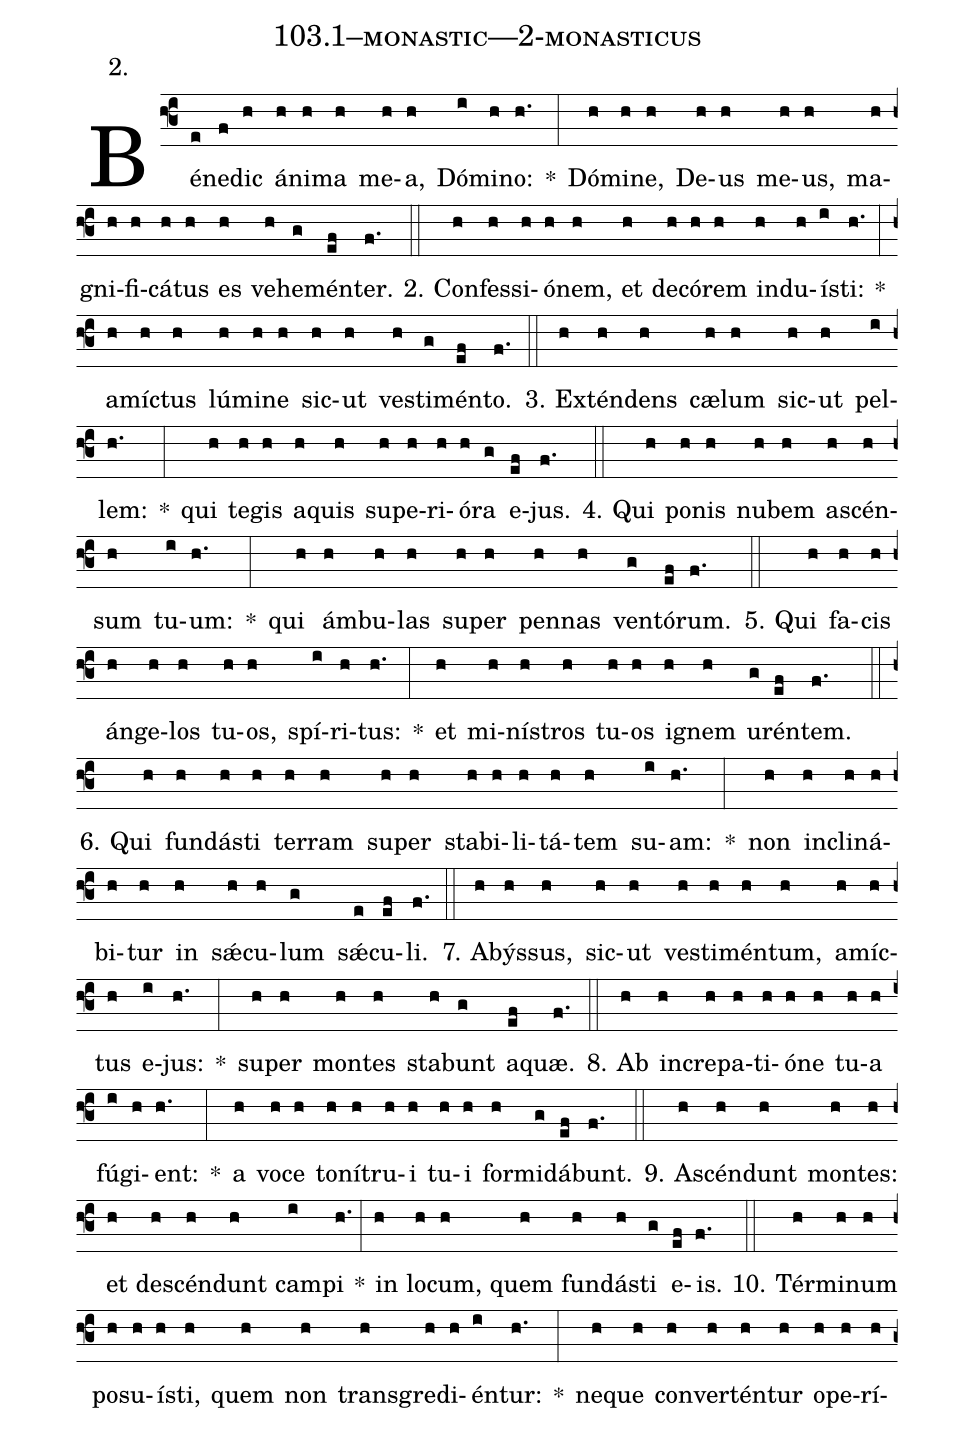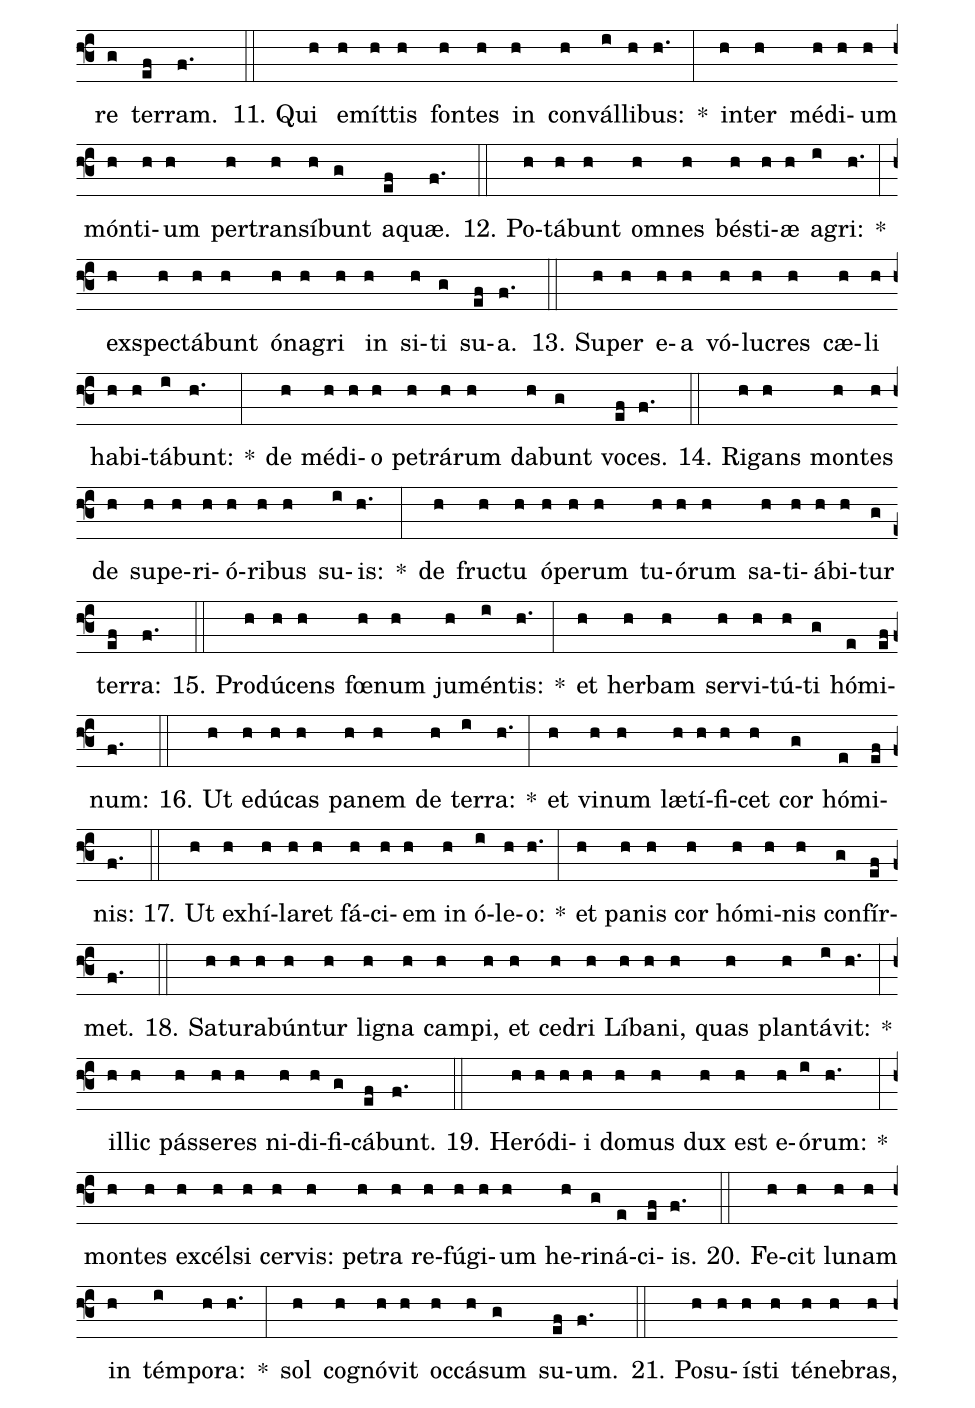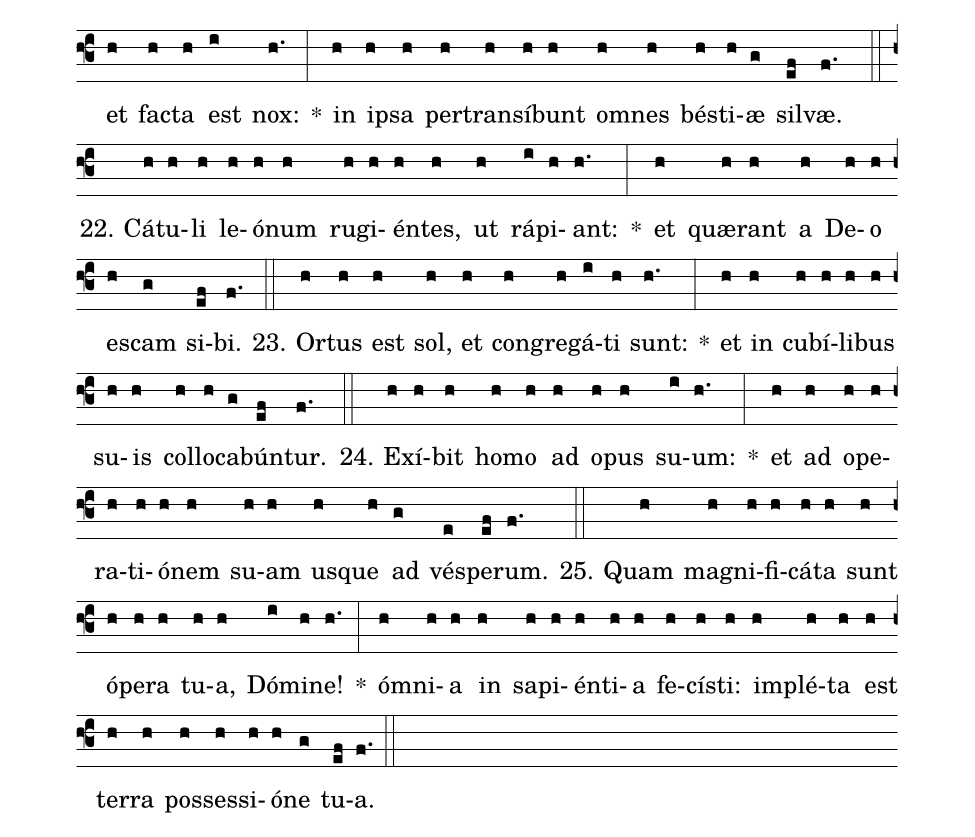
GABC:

name: 103.1--monastic---2-monasticus;
annotation: 2.;
%%
(f3)Bé(e)ne(f)dic(h) á(h)ni(h)ma(h) me(h)a,(h) Dó(i)mi(h)no:(h.) *(:) Dó(h)mi(h)ne,(h) De(h)us(h) me(h)us,(h) ma(h)gni(h)fi(h)cá(h)tus(h) es(h) ve(h)he(g)mén(ef)ter.(f.) (::)
2. Con(h)fes(h)si(h)ó(h)nem,(h) et(h) de(h)có(h)rem(h) ind(h)u(h)ís(i)ti:(h.) *(:) a(h)míc(h)tus(h) lú(h)mi(h)ne(h) sic(h)ut(h) ves(h)ti(g)mén(ef)to.(f.) (::)
3. Ex(h)tén(h)dens(h) cæ(h)lum(h) sic(h)ut(h) pel(i)lem:(h.) *(:) qui(h) te(h)gis(h) a(h)quis(h) su(h)pe(h)ri(h)ó(h)ra(g) e(ef)jus.(f.) (::)
4. Qui(h) po(h)nis(h) nu(h)bem(h) a(h)scén(h)sum(h) tu(i)um:(h.) *(:) qui(h) ám(h)bu(h)las(h) su(h)per(h) pen(h)nas(h) ven(g)tó(ef)rum.(f.) (::)
5. Qui(h) fa(h)cis(h) án(h)ge(h)los(h) tu(h)os,(h) spí(i)ri(h)tus:(h.) *(:) et(h) mi(h)nís(h)tros(h) tu(h)os(h) i(h)gnem(h) u(g)rén(ef)tem.(f.) (::)
6. Qui(h) fun(h)dás(h)ti(h) ter(h)ram(h) su(h)per(h) sta(h)bi(h)li(h)tá(h)tem(h) su(i)am:(h.) *(:) non(h) in(h)cli(h)ná(h)bi(h)tur(h) in(h) sǽ(h)cu(h)lum(g) sǽ(e)cu(ef)li.(f.) (::)
7. A(h)býs(h)sus,(h) sic(h)ut(h) ves(h)ti(h)mén(h)tum,(h) a(h)míc(h)tus(h) e(i)jus:(h.) *(:) su(h)per(h) mon(h)tes(h) sta(h)bunt(g) a(ef)quæ.(f.) (::)
8. Ab(h) in(h)cre(h)pa(h)ti(h)ó(h)ne(h) tu(h)a(h) fú(i)gi(h)ent:(h.) *(:) a(h) vo(h)ce(h) to(h)ní(h)tru(h)i(h) tu(h)i(h) for(h)mi(g)dá(ef)bunt.(f.) (::)
9. A(h)scén(h)dunt(h) mon(h)tes:(h) et(h) de(h)scén(h)dunt(h) cam(i)pi(h.) *(:) in(h) lo(h)cum,(h) quem(h) fun(h)dás(h)ti(g) e(ef)is.(f.) (::)
10. Tér(h)mi(h)num(h) po(h)su(h)ís(h)ti,(h) quem(h) non(h) trans(h)gre(h)di(h)én(i)tur:(h.) *(:) ne(h)que(h) con(h)ver(h)tén(h)tur(h) o(h)pe(h)rí(h)re(g) ter(ef)ram.(f.) (::)
11. Qui(h) e(h)mít(h)tis(h) fon(h)tes(h) in(h) con(h)vál(i)li(h)bus:(h.) *(:) in(h)ter(h) mé(h)di(h)um(h) món(h)ti(h)um(h) per(h)trans(h)í(h)bunt(g) a(ef)quæ.(f.) (::)
12. Po(h)tá(h)bunt(h) om(h)nes(h) bés(h)ti(h)æ(h) a(i)gri:(h.) *(:) ex(h)spec(h)tá(h)bunt(h) ó(h)na(h)gri(h) in(h) si(h)ti(g) su(ef)a.(f.) (::)
13. Su(h)per(h) e(h)a(h) vó(h)lu(h)cres(h) cæ(h)li(h) ha(h)bi(h)tá(i)bunt:(h.) *(:) de(h) mé(h)di(h)o(h) pe(h)trá(h)rum(h) da(h)bunt(g) vo(ef)ces.(f.) (::)
14. Ri(h)gans(h) mon(h)tes(h) de(h) su(h)pe(h)ri(h)ó(h)ri(h)bus(h) su(i)is:(h.) *(:) de(h) fruc(h)tu(h) ó(h)pe(h)rum(h) tu(h)ó(h)rum(h) sa(h)ti(h)á(h)bi(h)tur(g) ter(ef)ra:(f.) (::)
15. Pro(h)dú(h)cens(h) fœ(h)num(h) ju(h)mén(i)tis:(h.) *(:) et(h) her(h)bam(h) ser(h)vi(h)tú(h)ti(g) hó(e)mi(ef)num:(f.) (::)
16. Ut(h) e(h)dú(h)cas(h) pa(h)nem(h) de(h) ter(i)ra:(h.) *(:) et(h) vi(h)num(h) læ(h)tí(h)fi(h)cet(h) cor(g) hó(e)mi(ef)nis:(f.) (::)
17. Ut(h) ex(h)hí(h)la(h)ret(h) fá(h)ci(h)em(h) in(h) ó(i)le(h)o:(h.) *(:) et(h) pa(h)nis(h) cor(h) hó(h)mi(h)nis(h) con(g)fír(ef)met.(f.) (::)
18. Sa(h)tu(h)ra(h)bún(h)tur(h) li(h)gna(h) cam(h)pi,(h) et(h) ce(h)dri(h) Lí(h)ba(h)ni,(h) quas(h) plan(h)tá(i)vit:(h.) *(:) il(h)lic(h) pás(h)se(h)res(h) ni(h)di(h)fi(g)cá(ef)bunt.(f.) (::)
19. He(h)ró(h)di(h)i(h) do(h)mus(h) dux(h) est(h) e(h)ó(i)rum:(h.) *(:) mon(h)tes(h) ex(h)cél(h)si(h) cer(h)vis:(h) pe(h)tra(h) re(h)fú(h)gi(h)um(h) he(h)ri(g)ná(e)ci(ef)is.(f.) (::)
20. Fe(h)cit(h) lu(h)nam(h) in(h) tém(i)po(h)ra:(h.) *(:) sol(h) co(h)gnó(h)vit(h) oc(h)cá(h)sum(g) su(ef)um.(f.) (::)
21. Po(h)su(h)ís(h)ti(h) té(h)ne(h)bras,(h) et(h) fac(h)ta(h) est(i) nox:(h.) *(:) in(h) ip(h)sa(h) per(h)trans(h)í(h)bunt(h) om(h)nes(h) bés(h)ti(h)æ(g) sil(ef)væ.(f.) (::)
22. Cá(h)tu(h)li(h) le(h)ó(h)num(h) ru(h)gi(h)én(h)tes,(h) ut(h) rá(i)pi(h)ant:(h.) *(:) et(h) quæ(h)rant(h) a(h) De(h)o(h) es(h)cam(g) si(ef)bi.(f.) (::)
23. Or(h)tus(h) est(h) sol,(h) et(h) con(h)gre(h)gá(i)ti(h) sunt:(h.) *(:) et(h) in(h) cu(h)bí(h)li(h)bus(h) su(h)is(h) col(h)lo(h)ca(g)bún(ef)tur.(f.) (::)
24. Ex(h)í(h)bit(h) ho(h)mo(h) ad(h) o(h)pus(h) su(i)um:(h.) *(:) et(h) ad(h) o(h)pe(h)ra(h)ti(h)ó(h)nem(h) su(h)am(h) us(h)que(h) ad(g) vés(e)pe(ef)rum.(f.) (::)
25. Quam(h) ma(h)gni(h)fi(h)cá(h)ta(h) sunt(h) ó(h)pe(h)ra(h) tu(h)a,(h) Dó(i)mi(h)ne!(h.) *(:) óm(h)ni(h)a(h) in(h) sa(h)pi(h)én(h)ti(h)a(h) fe(h)cís(h)ti:(h) im(h)plé(h)ta(h) est(h) ter(h)ra(h) pos(h)ses(h)si(h)ó(h)ne(g) tu(ef)a.(f.) (::)
